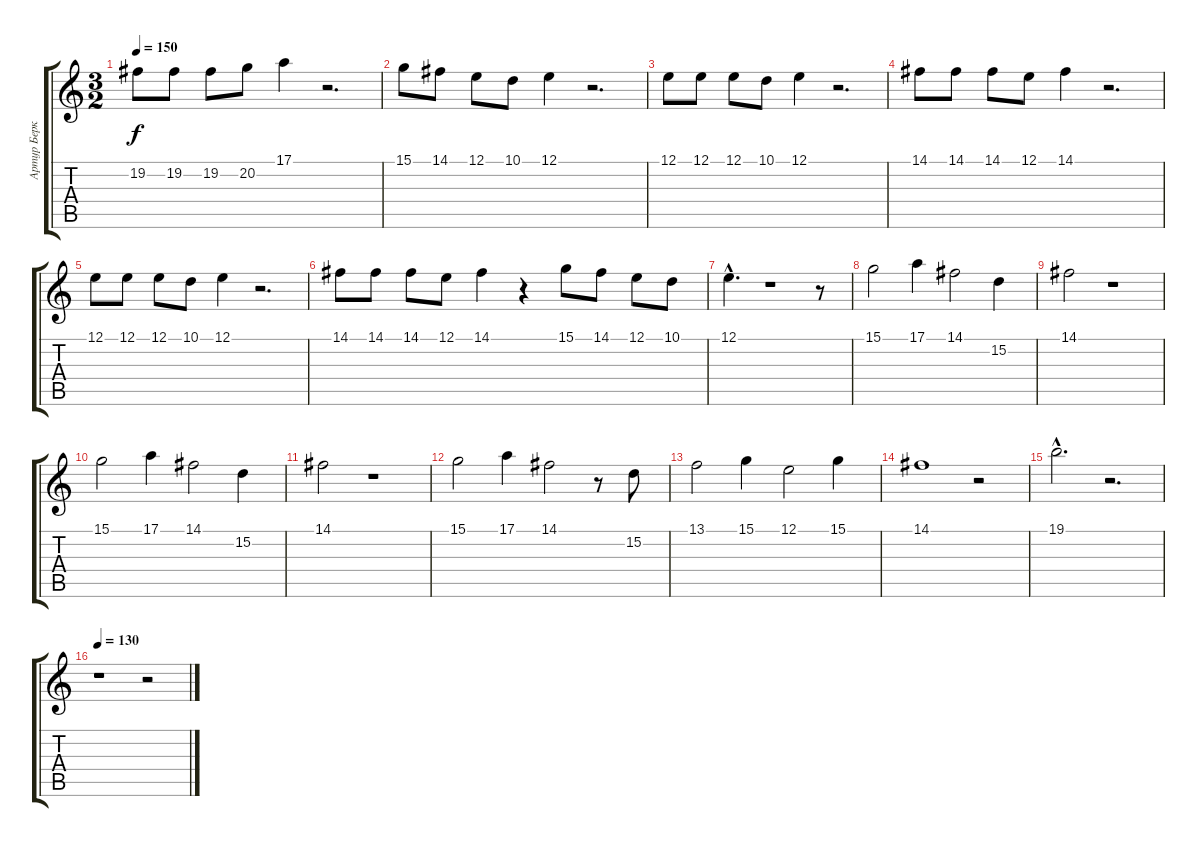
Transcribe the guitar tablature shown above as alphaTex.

\track ("Артур Беркут" "Артур Берк") {instrument cello}
\staff {score tabs}
\tuning (E4 B3 G3 D3 A2 E2) {hide}
\ts (3 2)
\tempo 150
\clef g2
\ks c
19.2.8{dy f} 19.2.8 19.2.8 20.2.8 17.1.4 r.2{d} |
15.1.8 14.1.8 12.1.8 10.1.8 12.1.4 r.2{d} |
12.1.8 12.1.8 12.1.8 10.1.8 12.1.4 r.2{d} |
14.1.8 14.1.8 14.1.8 12.1.8 14.1.4 r.2{d} |
12.1.8 12.1.8 12.1.8 10.1.8 12.1.4 r.2{d} |
14.1.8 14.1.8 14.1.8 12.1.8 14.1.4 r.4 15.1.8 14.1.8 12.1.8 10.1.8 |
12.1{hac}.4{d} r.1 r.8 |
15.1.2 17.1.4 14.1.2 15.2.4 |
14.1.2 r.1 |
15.1.2 17.1.4 14.1.2 15.2.4 |
14.1.2 r.1 |
15.1.2 17.1.4 14.1.2 r.8 15.2.8 |
13.1.2 15.1.4 12.1.2 15.1.4 |
14.1.1 r.2 |
19.1{hac}.2{d} r.2{d} |
\tempo 130
r.1 r.2
